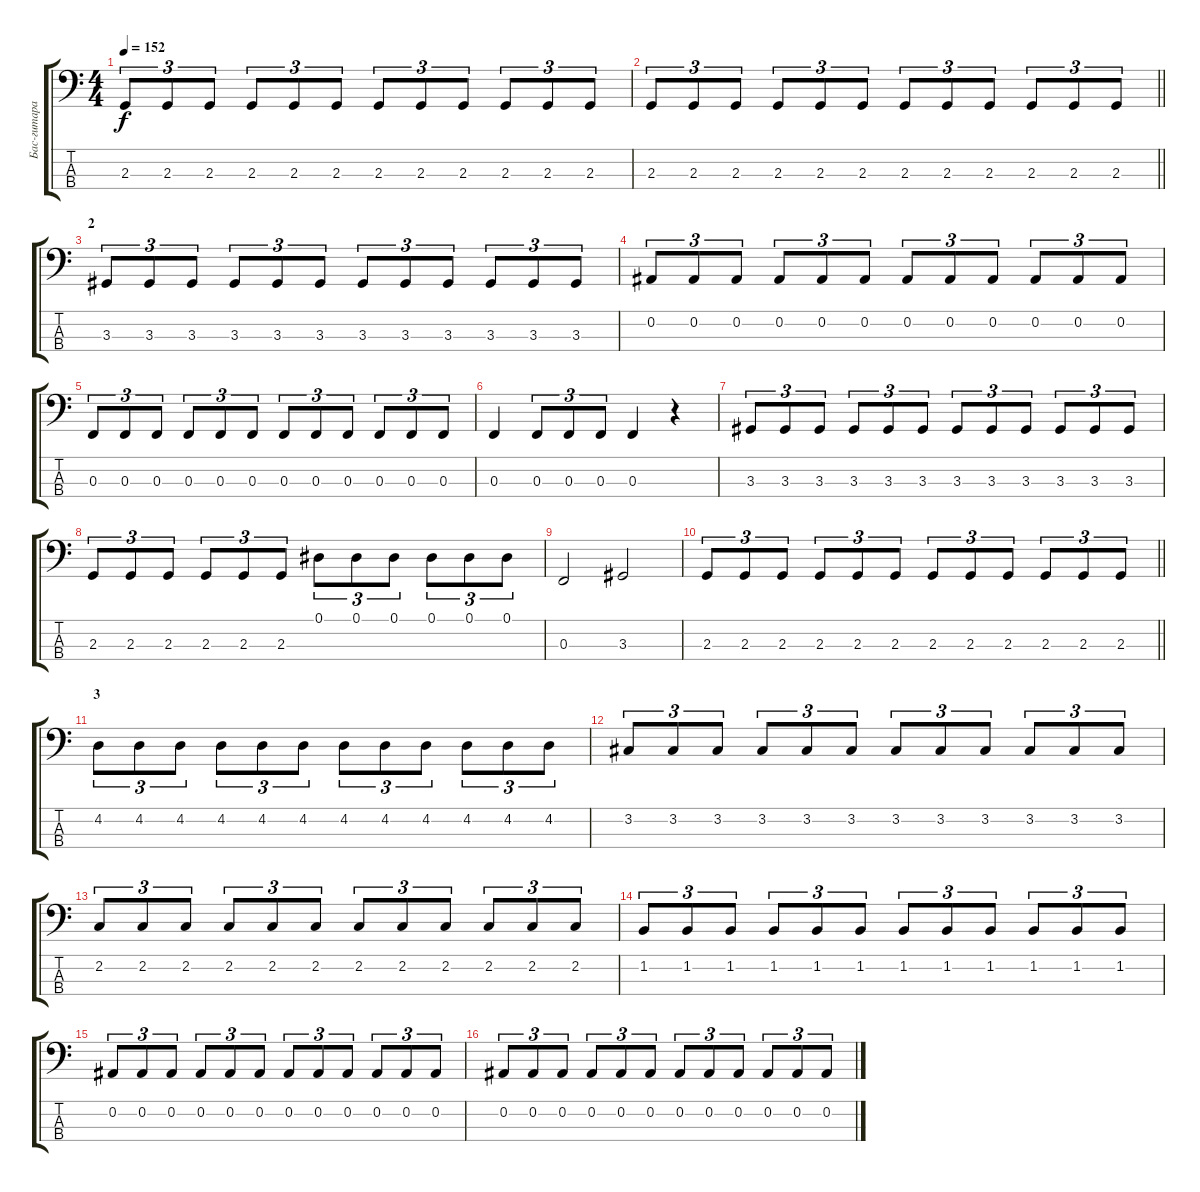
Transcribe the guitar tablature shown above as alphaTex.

\track ("Бас-гитара" "Бас-гитара") {instrument electricbasspick}
\staff {score tabs}
\tuning (Eb2 Bb1 F1 Bb0) {hide}
\ts (4 4)
\tempo 152
\clef f4
\ks c
2.3.8{tu (3 2) dy f} 2.3.8{tu (3 2)} 2.3.8{tu (3 2)} 2.3.8{tu (3 2)} 2.3.8{tu (3 2)} 2.3.8{tu (3 2)} 2.3.8{tu (3 2)} 2.3.8{tu (3 2)} 2.3.8{tu (3 2)} 2.3.8{tu (3 2)} 2.3.8{tu (3 2)} 2.3.8{tu (3 2)} |
\barLineRight lightlight
2.3.8{tu (3 2)} 2.3.8{tu (3 2)} 2.3.8{tu (3 2)} 2.3.8{tu (3 2)} 2.3.8{tu (3 2)} 2.3.8{tu (3 2)} 2.3.8{tu (3 2)} 2.3.8{tu (3 2)} 2.3.8{tu (3 2)} 2.3.8{tu (3 2)} 2.3.8{tu (3 2)} 2.3.8{tu (3 2)} |
\section ("" "2")
3.3.8{tu (3 2)} 3.3.8{tu (3 2)} 3.3.8{tu (3 2)} 3.3.8{tu (3 2)} 3.3.8{tu (3 2)} 3.3.8{tu (3 2)} 3.3.8{tu (3 2)} 3.3.8{tu (3 2)} 3.3.8{tu (3 2)} 3.3.8{tu (3 2)} 3.3.8{tu (3 2)} 3.3.8{tu (3 2)} |
0.2.8{tu (3 2)} 0.2.8{tu (3 2)} 0.2.8{tu (3 2)} 0.2.8{tu (3 2)} 0.2.8{tu (3 2)} 0.2.8{tu (3 2)} 0.2.8{tu (3 2)} 0.2.8{tu (3 2)} 0.2.8{tu (3 2)} 0.2.8{tu (3 2)} 0.2.8{tu (3 2)} 0.2.8{tu (3 2)} |
0.3.8{tu (3 2)} 0.3.8{tu (3 2)} 0.3.8{tu (3 2)} 0.3.8{tu (3 2)} 0.3.8{tu (3 2)} 0.3.8{tu (3 2)} 0.3.8{tu (3 2)} 0.3.8{tu (3 2)} 0.3.8{tu (3 2)} 0.3.8{tu (3 2)} 0.3.8{tu (3 2)} 0.3.8{tu (3 2)} |
0.3.4 0.3.8{tu (3 2)} 0.3.8{tu (3 2)} 0.3.8{tu (3 2)} 0.3.4 r.4 |
3.3.8{tu (3 2)} 3.3.8{tu (3 2)} 3.3.8{tu (3 2)} 3.3.8{tu (3 2)} 3.3.8{tu (3 2)} 3.3.8{tu (3 2)} 3.3.8{tu (3 2)} 3.3.8{tu (3 2)} 3.3.8{tu (3 2)} 3.3.8{tu (3 2)} 3.3.8{tu (3 2)} 3.3.8{tu (3 2)} |
2.3.8{tu (3 2)} 2.3.8{tu (3 2)} 2.3.8{tu (3 2)} 2.3.8{tu (3 2)} 2.3.8{tu (3 2)} 2.3.8{tu (3 2)} 0.1.8{tu (3 2)} 0.1.8{tu (3 2)} 0.1.8{tu (3 2)} 0.1.8{tu (3 2)} 0.1.8{tu (3 2)} 0.1.8{tu (3 2)} |
0.3.2 3.3.2 |
\barLineRight lightlight
2.3.8{tu (3 2)} 2.3.8{tu (3 2)} 2.3.8{tu (3 2)} 2.3.8{tu (3 2)} 2.3.8{tu (3 2)} 2.3.8{tu (3 2)} 2.3.8{tu (3 2)} 2.3.8{tu (3 2)} 2.3.8{tu (3 2)} 2.3.8{tu (3 2)} 2.3.8{tu (3 2)} 2.3.8{tu (3 2)} |
\section ("" "3")
4.2.8{tu (3 2)} 4.2.8{tu (3 2)} 4.2.8{tu (3 2)} 4.2.8{tu (3 2)} 4.2.8{tu (3 2)} 4.2.8{tu (3 2)} 4.2.8{tu (3 2)} 4.2.8{tu (3 2)} 4.2.8{tu (3 2)} 4.2.8{tu (3 2)} 4.2.8{tu (3 2)} 4.2.8{tu (3 2)} |
3.2.8{tu (3 2)} 3.2.8{tu (3 2)} 3.2.8{tu (3 2)} 3.2.8{tu (3 2)} 3.2.8{tu (3 2)} 3.2.8{tu (3 2)} 3.2.8{tu (3 2)} 3.2.8{tu (3 2)} 3.2.8{tu (3 2)} 3.2.8{tu (3 2)} 3.2.8{tu (3 2)} 3.2.8{tu (3 2)} |
2.2.8{tu (3 2)} 2.2.8{tu (3 2)} 2.2.8{tu (3 2)} 2.2.8{tu (3 2)} 2.2.8{tu (3 2)} 2.2.8{tu (3 2)} 2.2.8{tu (3 2)} 2.2.8{tu (3 2)} 2.2.8{tu (3 2)} 2.2.8{tu (3 2)} 2.2.8{tu (3 2)} 2.2.8{tu (3 2)} |
1.2.8{tu (3 2)} 1.2.8{tu (3 2)} 1.2.8{tu (3 2)} 1.2.8{tu (3 2)} 1.2.8{tu (3 2)} 1.2.8{tu (3 2)} 1.2.8{tu (3 2)} 1.2.8{tu (3 2)} 1.2.8{tu (3 2)} 1.2.8{tu (3 2)} 1.2.8{tu (3 2)} 1.2.8{tu (3 2)} |
0.2.8{tu (3 2)} 0.2.8{tu (3 2)} 0.2.8{tu (3 2)} 0.2.8{tu (3 2)} 0.2.8{tu (3 2)} 0.2.8{tu (3 2)} 0.2.8{tu (3 2)} 0.2.8{tu (3 2)} 0.2.8{tu (3 2)} 0.2.8{tu (3 2)} 0.2.8{tu (3 2)} 0.2.8{tu (3 2)} |
0.2.8{tu (3 2)} 0.2.8{tu (3 2)} 0.2.8{tu (3 2)} 0.2.8{tu (3 2)} 0.2.8{tu (3 2)} 0.2.8{tu (3 2)} 0.2.8{tu (3 2)} 0.2.8{tu (3 2)} 0.2.8{tu (3 2)} 0.2.8{tu (3 2)} 0.2.8{tu (3 2)} 0.2.8{tu (3 2)}
